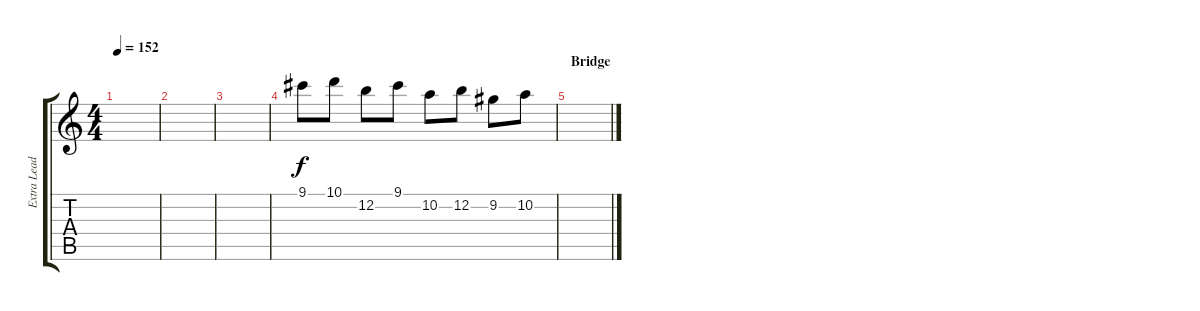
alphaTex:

\track ("Extra Lead Guitar" "Extra Lead") {instrument electricguitarclean}
\staff {score tabs}
\tuning (E4 B3 G3 D3 A2 E2) {hide}
\ts (4 4)
\tempo 152
\clef g2
\ks c
|
|
|
9.1.8 10.1.8 12.2.8 9.1.8 10.2.8 12.2.8 9.2.8 10.2.8 |
\section ("" "Bridge")
